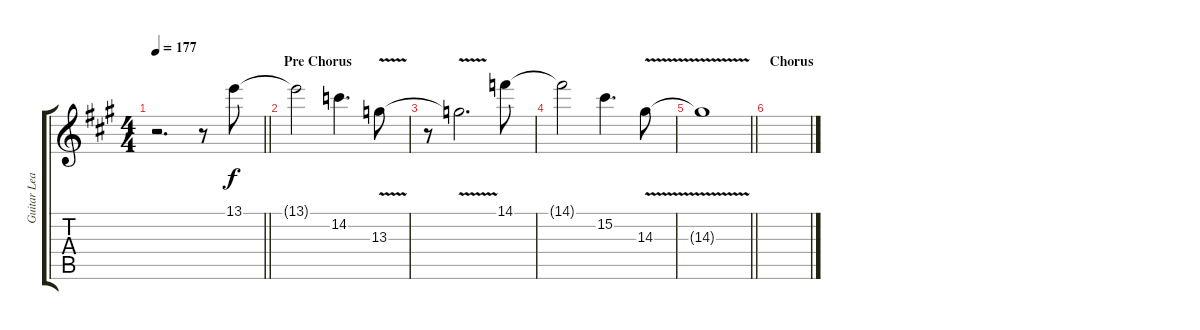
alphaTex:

\track ("Guitar Lead" "Guitar Lea") {instrument distortionguitar}
\staff {score tabs}
\tuning (Eb4 Bb3 Gb3 Db3 Ab2 Eb2) {hide}
\ts (4 4)
\tempo 177
\clef g2
\barLineRight lightlight
\ks a
r.2{d dy f} r.8 13.1.8 |
\section ("" "Pre Chorus")
13.1{t}.2 14.2.4{d} 13.3{v}.8 |
r.8 13.3{v t}.2{d} 14.1.8 |
14.1{t}.2 15.2.4{d} 14.3{v}.8 |
\barLineRight lightlight
14.3{t}.1 |
\section ("" "Chorus")
